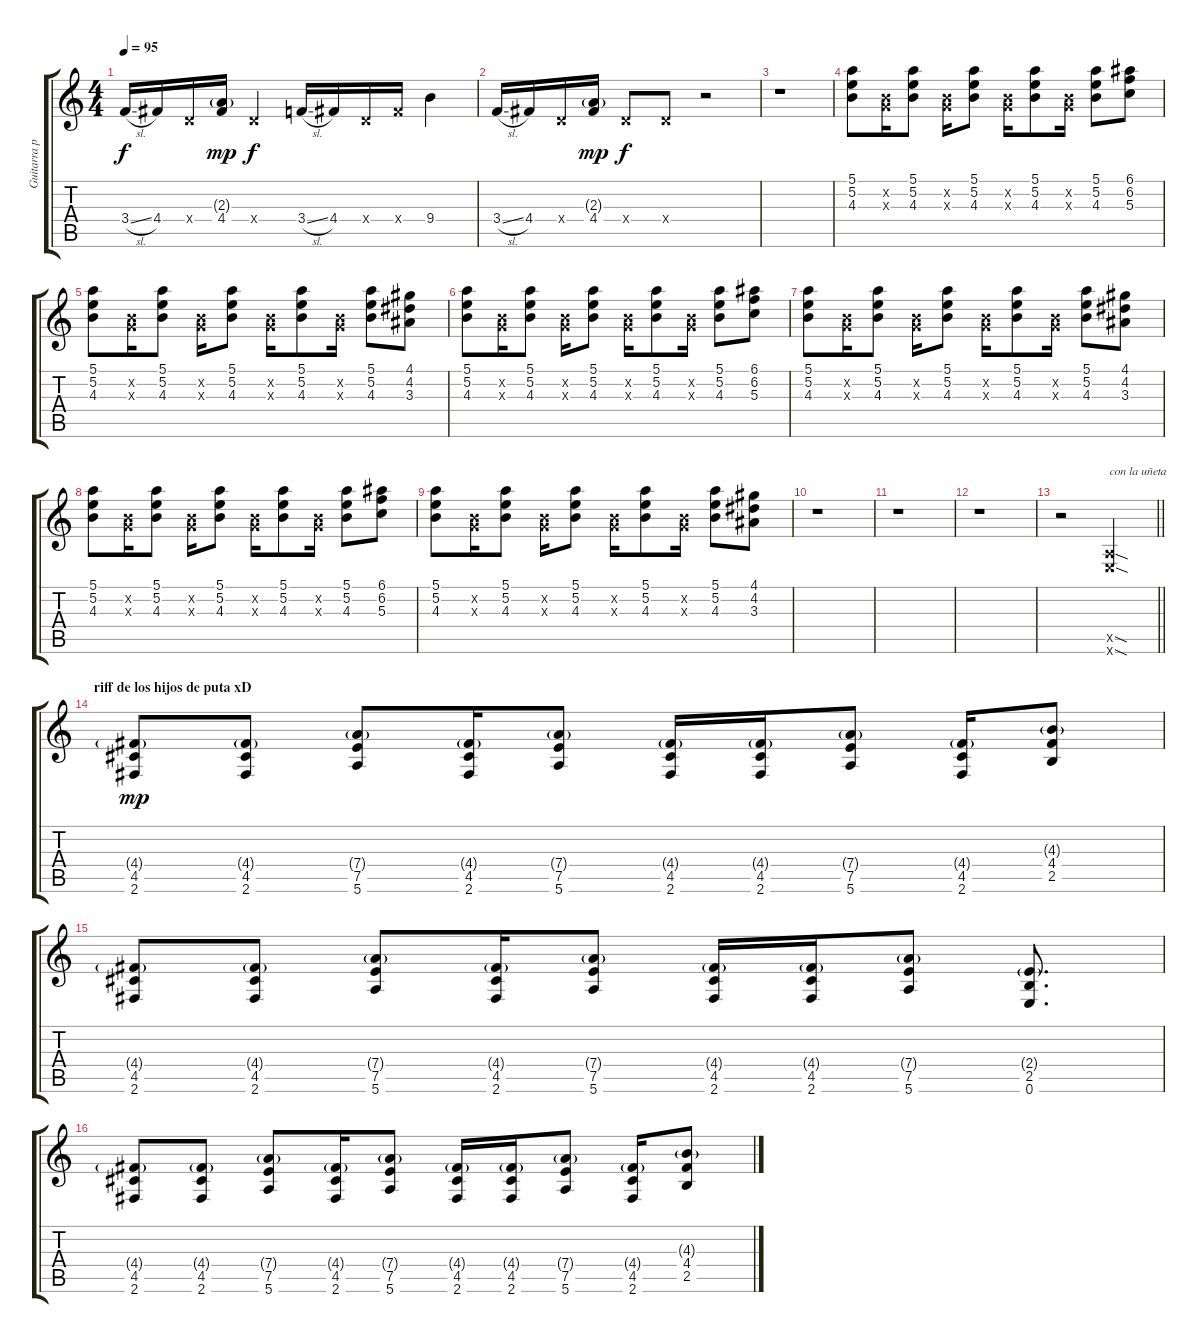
\track ("Guitarra principal" "Guitarra p") {instrument overdrivenguitar}
\staff {score tabs}
\tuning (E4 B3 G3 D3 A2 E2) {hide}
\ts (4 4)
\tempo 95
\clef g2
\ks c
3.4{sl}.16{dy f} 4.4.16 0.4{x}.16 (2.3{g} 4.4).16{dy mp} 0.4{x}.4{dy f} 3.4{sl}.16 4.4.16 0.4{x}.16 4.4{x}.16 9.4.4 |
3.4{sl}.16 4.4.16 0.4{x}.16 (2.3{g} 4.4).16{dy mp} 0.4{x}.8{dy f} 0.4{x}.8 r.2 |
r.1 |
(5.1 5.2 4.3).8 (0.2{x} 0.3{x}).16 (5.1 5.2 4.3).8 (0.2{x} 0.3{x}).16 (5.1 5.2 4.3).8 (0.2{x} 0.3{x}).16 (5.1 5.2 4.3).8 (0.2{x} 0.3{x}).16 (5.1 5.2 4.3).8 (6.1 6.2 5.3).8 |
(5.1 5.2 4.3).8 (0.2{x} 0.3{x}).16 (5.1 5.2 4.3).8 (0.2{x} 0.3{x}).16 (5.1 5.2 4.3).8 (0.2{x} 0.3{x}).16 (5.1 5.2 4.3).8 (0.2{x} 0.3{x}).16 (5.1 5.2 4.3).8 (4.1 4.2 3.3).8 |
(5.1 5.2 4.3).8 (0.2{x} 0.3{x}).16 (5.1 5.2 4.3).8 (0.2{x} 0.3{x}).16 (5.1 5.2 4.3).8 (0.2{x} 0.3{x}).16 (5.1 5.2 4.3).8 (0.2{x} 0.3{x}).16 (5.1 5.2 4.3).8 (6.1 6.2 5.3).8 |
(5.1 5.2 4.3).8 (0.2{x} 0.3{x}).16 (5.1 5.2 4.3).8 (0.2{x} 0.3{x}).16 (5.1 5.2 4.3).8 (0.2{x} 0.3{x}).16 (5.1 5.2 4.3).8 (0.2{x} 0.3{x}).16 (5.1 5.2 4.3).8 (4.1 4.2 3.3).8 |
(5.1 5.2 4.3).8 (0.2{x} 0.3{x}).16 (5.1 5.2 4.3).8 (0.2{x} 0.3{x}).16 (5.1 5.2 4.3).8 (0.2{x} 0.3{x}).16 (5.1 5.2 4.3).8 (0.2{x} 0.3{x}).16 (5.1 5.2 4.3).8 (6.1 6.2 5.3).8 |
(5.1 5.2 4.3).8 (0.2{x} 0.3{x}).16 (5.1 5.2 4.3).8 (0.2{x} 0.3{x}).16 (5.1 5.2 4.3).8 (0.2{x} 0.3{x}).16 (5.1 5.2 4.3).8 (0.2{x} 0.3{x}).16 (5.1 5.2 4.3).8 (4.1 4.2 3.3).8 |
r.1 |
r.1 |
r.1 |
\barLineRight lightlight
r.2{instrument overdrivenguitar} (0.5{sod x} 0.6{sod x}).2{txt "con la uñeta"} |
\section ("" "riff de los hijos de puta xD")
(4.4{g} 4.5 2.6).8{dy mp} (4.4{g} 4.5 2.6).8 (7.4{g} 7.5 5.6).8 (4.4{g} 4.5 2.6).16 (7.4{g} 7.5 5.6).8 (4.4{g} 4.5 2.6).16 (4.4{g} 4.5 2.6).16 (7.4{g} 7.5 5.6).8 (4.4{g} 4.5 2.6).16 (4.3{g} 4.4 2.5).8 |
(4.4{g} 4.5 2.6).8 (4.4{g} 4.5 2.6).8 (7.4{g} 7.5 5.6).8 (4.4{g} 4.5 2.6).16 (7.4{g} 7.5 5.6).8 (4.4{g} 4.5 2.6).16 (4.4{g} 4.5 2.6).16 (7.4{g} 7.5 5.6).8 (2.4{g} 2.5 0.6).8{d} |
(4.4{g} 4.5 2.6).8 (4.4{g} 4.5 2.6).8 (7.4{g} 7.5 5.6).8 (4.4{g} 4.5 2.6).16 (7.4{g} 7.5 5.6).8 (4.4{g} 4.5 2.6).16 (4.4{g} 4.5 2.6).16 (7.4{g} 7.5 5.6).8 (4.4{g} 4.5 2.6).16 (4.3{g} 4.4 2.5).8
